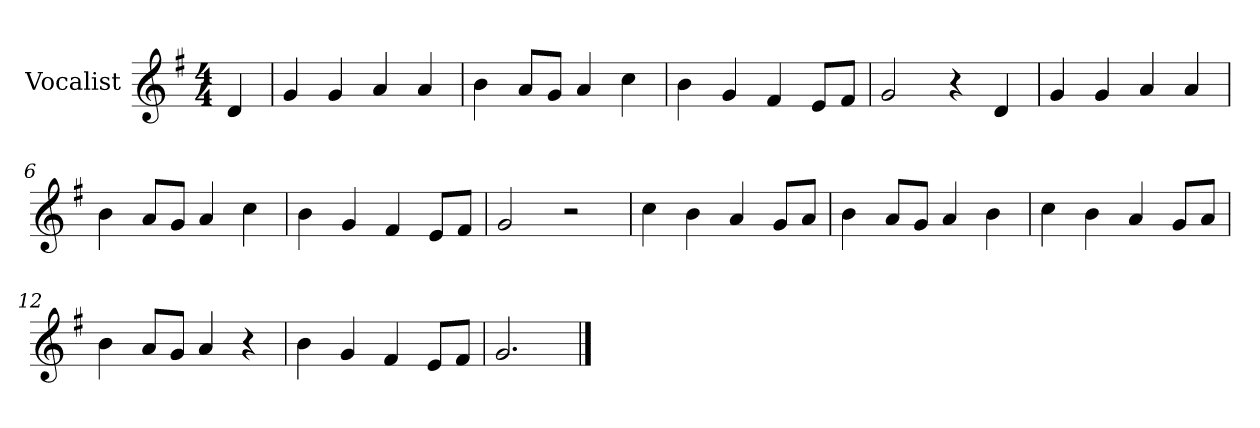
**kern
*part1
*staff1
*I"Vocalist
*k[f#]
*G:
*M4/4
=
4d
=1
4g
4g
4a
4a
=2
4b
8aL
8gJ
4a
4cc
=3
4b
4g
4f#
8eL
8f#J
=4
2g
4r
4d
=5
4g
4g
4a
4a
=6
4b
8aL
8gJ
4a
4cc
=7
4b
4g
4f#
8eL
8f#J
=8
2g
2r
=9
4cc
4b
4a
8gL
8aJ
=10
4b
8aL
8gJ
4a
4b
=11
4cc
4b
4a
8gL
8aJ
=12
4b
8aL
8gJ
4a
4r
=13
4b
4g
4f#
8eL
8f#J
=14
2.g
==
*-
